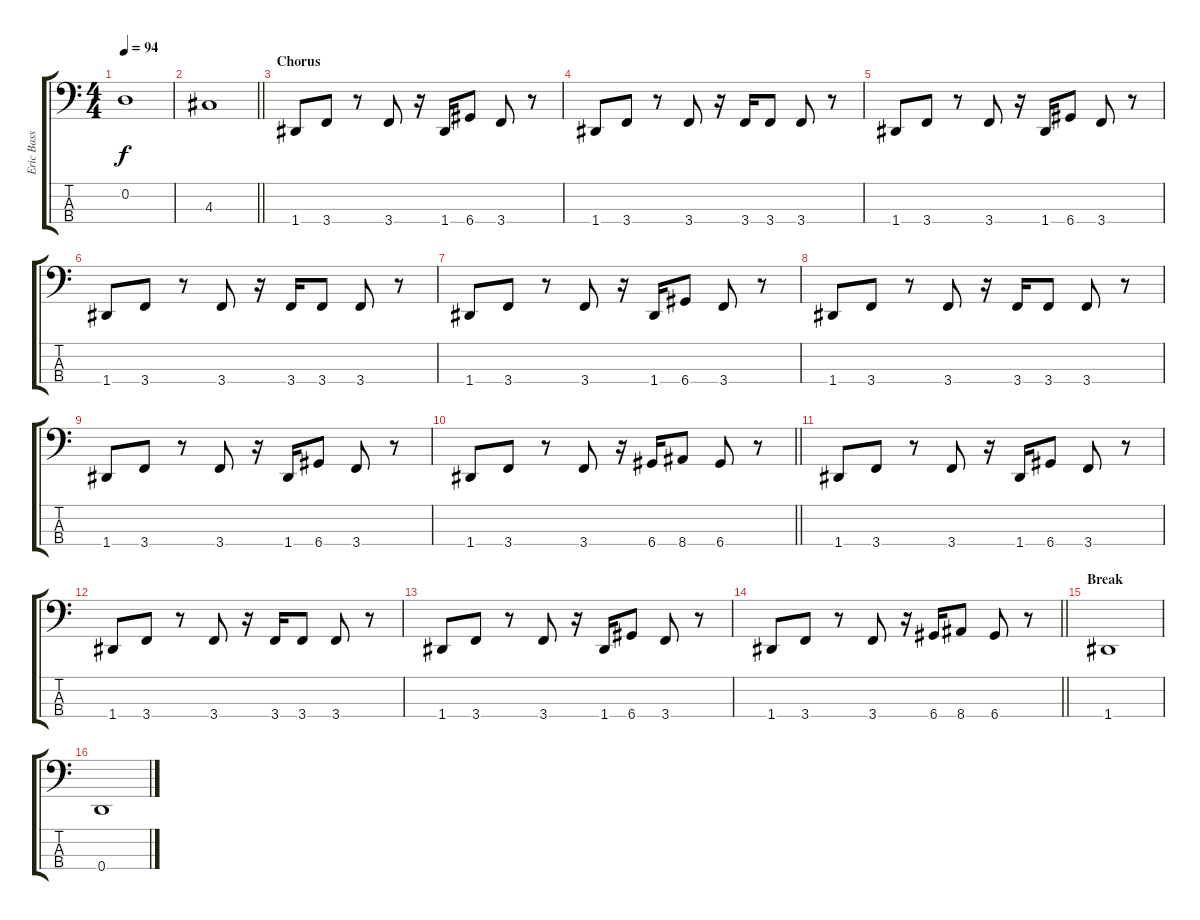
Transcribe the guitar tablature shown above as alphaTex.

\track ("Eric Bass" "Eric Bass") {instrument electricbassfinger}
\staff {score tabs}
\tuning (G2 D2 A1 D1) {hide}
\ts (4 4)
\tempo 94
\clef f4
\ks c
0.2.1{dy f} |
\barLineRight lightlight
4.3.1 |
\section ("" "Chorus")
1.4.8 3.4.8 r.8 3.4.8 r.16 1.4.16 6.4.8 3.4.8 r.8 |
1.4.8 3.4.8 r.8 3.4.8 r.16 3.4.16 3.4.8 3.4.8 r.8 |
1.4.8 3.4.8 r.8 3.4.8 r.16 1.4.16 6.4.8 3.4.8 r.8 |
1.4.8 3.4.8 r.8 3.4.8 r.16 3.4.16 3.4.8 3.4.8 r.8 |
1.4.8 3.4.8 r.8 3.4.8 r.16 1.4.16 6.4.8 3.4.8 r.8 |
1.4.8 3.4.8 r.8 3.4.8 r.16 3.4.16 3.4.8 3.4.8 r.8 |
1.4.8 3.4.8 r.8 3.4.8 r.16 1.4.16 6.4.8 3.4.8 r.8 |
\barLineRight lightlight
1.4.8 3.4.8 r.8 3.4.8 r.16 6.4.16 8.4.8 6.4.8 r.8 |
\section ("" "")
1.4.8 3.4.8 r.8 3.4.8 r.16 1.4.16 6.4.8 3.4.8 r.8 |
1.4.8 3.4.8 r.8 3.4.8 r.16 3.4.16 3.4.8 3.4.8 r.8 |
1.4.8 3.4.8 r.8 3.4.8 r.16 1.4.16 6.4.8 3.4.8 r.8 |
\barLineRight lightlight
1.4.8 3.4.8 r.8 3.4.8 r.16 6.4.16 8.4.8 6.4.8 r.8 |
\section ("" "Break")
1.4.1 |
0.4.1
